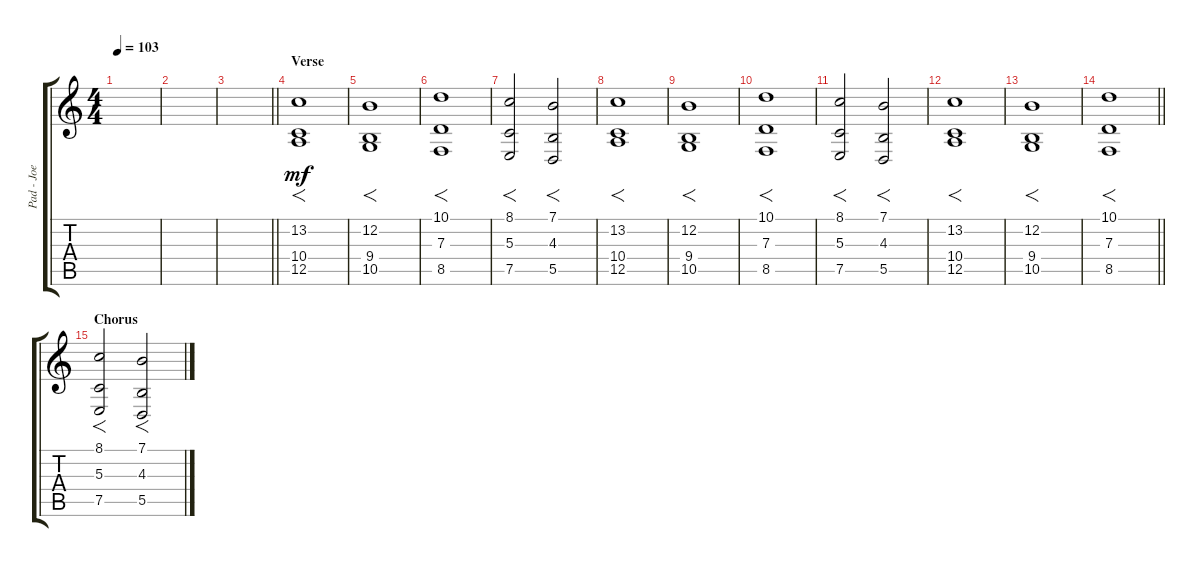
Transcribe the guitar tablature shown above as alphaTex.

\track ("Pad - Joe Hahn" "Pad - Joe ") {instrument kalimba}
\staff {score tabs}
\tuning (E4 B3 G3 D3 A2 E2) {hide}
\ts (4 4)
\tempo 103
\clef g2
\ks c
|
|
\barLineRight lightlight
|
\section ("" "Verse")
(13.2 10.4 12.5).1{f dy mf} |
(12.2 9.4 10.5).1{f} |
(10.1 7.3 8.5).1{f} |
(8.1 5.3 7.5).2{f} (7.1 4.3 5.5).2{f} |
(13.2 10.4 12.5).1{f} |
(12.2 9.4 10.5).1{f} |
(10.1 7.3 8.5).1{f} |
(8.1 5.3 7.5).2{f} (7.1 4.3 5.5).2{f} |
(13.2 10.4 12.5).1{f} |
(12.2 9.4 10.5).1{f} |
\barLineRight lightlight
(10.1 7.3 8.5).1{f} |
\section ("" "Chorus")
(8.1 5.3 7.5).2{f} (7.1 4.3 5.5).2{f}
